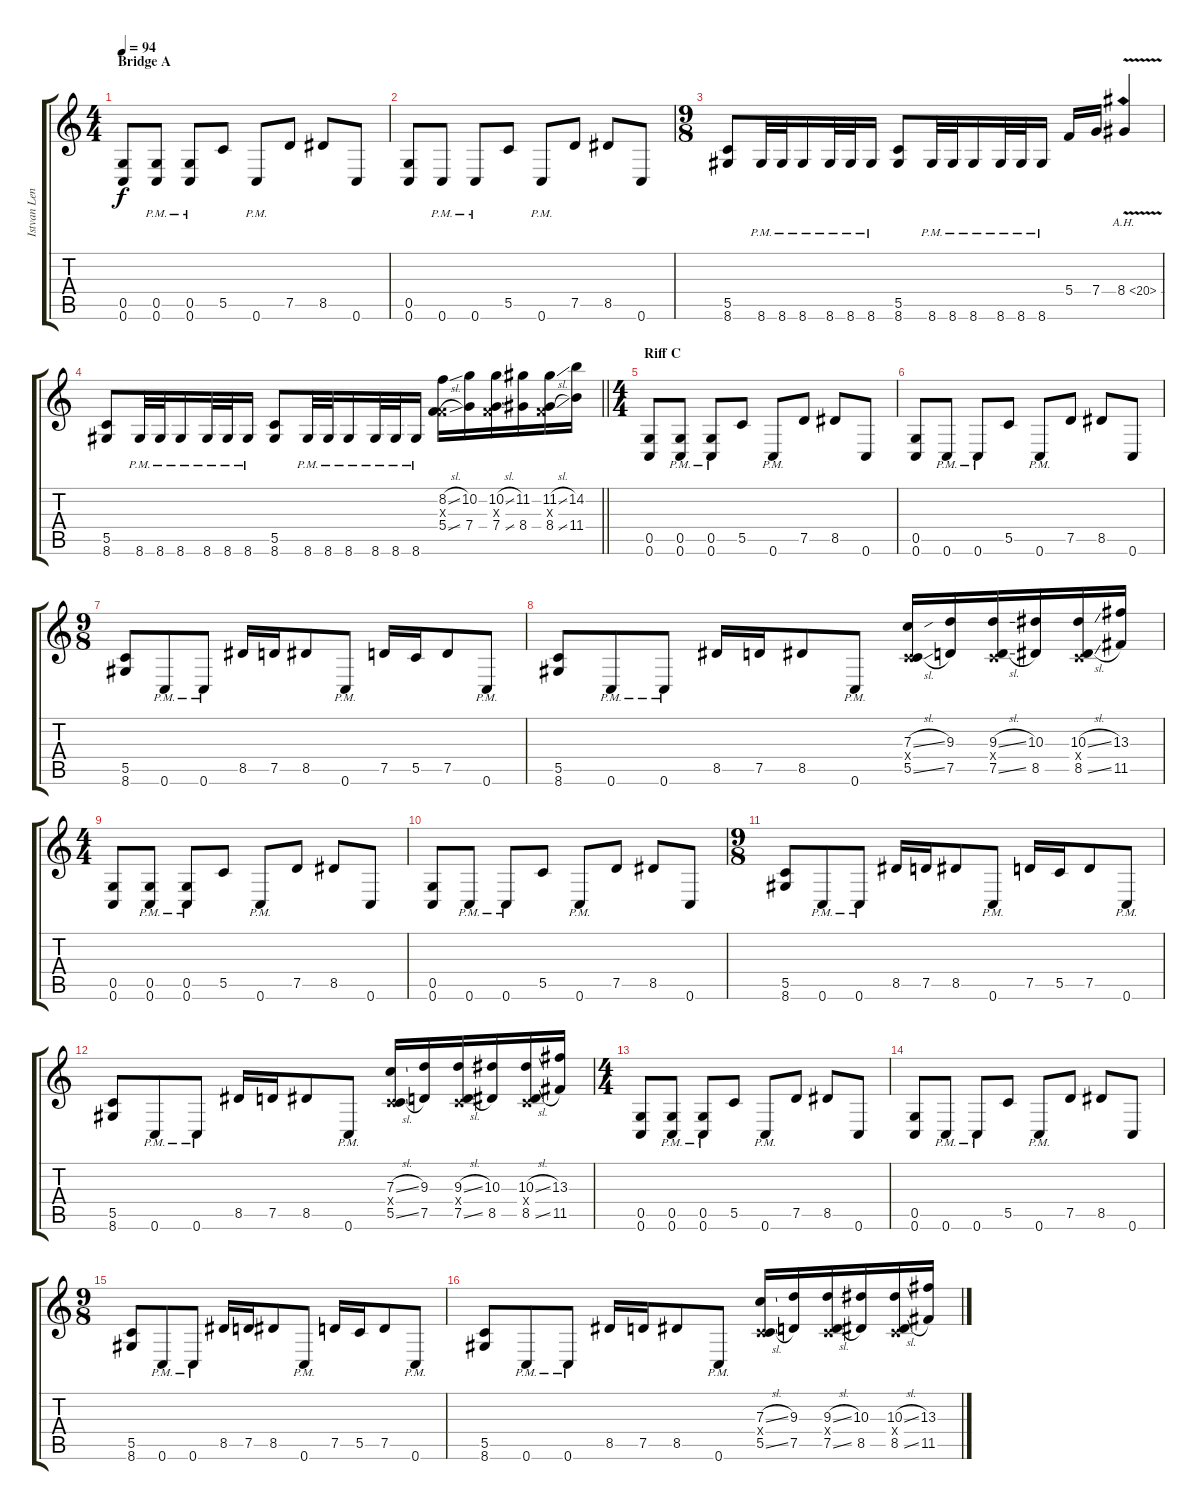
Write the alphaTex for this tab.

\track ("Istvan Lendvay (Rythm)" "Istvan Len") {instrument distortionguitar}
\staff {score tabs}
\tuning (D4 A3 F3 C3 G2 C2) {hide}
\ts (4 4)
\section ("" "Bridge A")
\tempo 94
\clef g2
\ks c
(0.5 0.6).8{dy f} (0.5{pm} 0.6{pm}).8 (0.5{pm} 0.6{pm}).8 5.5.8 0.6{pm}.8 7.5.8 8.5.8 0.6.8 |
(0.5 0.6).8 0.6{pm}.8 0.6{pm}.8 5.5.8 0.6{pm}.8 7.5.8 8.5.8 0.6.8 |
\ts (9 8)
(5.5 8.6).8 8.6{pm}.32 8.6{pm}.32 8.6{pm}.16 8.6{pm}.32 8.6{pm}.32 8.6{pm}.16 (5.5 8.6).8 8.6{pm}.32 8.6{pm}.32 8.6{pm}.16 8.6{pm}.32 8.6{pm}.32 8.6{pm}.16 5.4.16 7.4.16 8.4{ah 12 v}.4 |
\barLineRight lightlight
(5.5 8.6).8 8.6{pm}.32 8.6{pm}.32 8.6{pm}.16 8.6{pm}.32 8.6{pm}.32 8.6{pm}.16 (5.5 8.6).8 8.6{pm}.32 8.6{pm}.32 8.6{pm}.16 8.6{pm}.32 8.6{pm}.32 8.6{pm}.16 (8.2{sl} 0.3{x} 5.4{sl}).16 (10.2 7.4).16 (10.2{sl} 0.3{x} 7.4{sl}).16 (11.2 8.4).16 (11.2{sl} 0.3{x} 8.4{sl}).16 (14.2 11.4).16 |
\ts (4 4)
\section ("" "Riff C")
(0.5 0.6).8 (0.5{pm} 0.6{pm}).8 (0.5{pm} 0.6{pm}).8 5.5.8 0.6{pm}.8 7.5.8 8.5.8 0.6.8 |
(0.5 0.6).8 0.6{pm}.8 0.6{pm}.8 5.5.8 0.6{pm}.8 7.5.8 8.5.8 0.6.8 |
\ts (9 8)
(5.5 8.6).8 0.6{pm}.8 0.6{pm}.8 8.5.16 7.5.16 8.5.8 0.6{pm}.8 7.5.16 5.5.16 7.5.8 0.6{pm}.8 |
(5.5 8.6).8 0.6{pm}.8 0.6{pm}.8 8.5.16 7.5.16 8.5.8 0.6{pm}.8 (7.3{sl} 0.4{x} 5.5{sl}).16 (9.3 7.5).16 (9.3{sl} 0.4{x} 7.5{sl}).16 (10.3 8.5).16 (10.3{sl} 0.4{x} 8.5{sl}).16 (13.3 11.5).16 |
\ts (4 4)
(0.5 0.6).8 (0.5{pm} 0.6{pm}).8 (0.5{pm} 0.6{pm}).8 5.5.8 0.6{pm}.8 7.5.8 8.5.8 0.6.8 |
(0.5 0.6).8 0.6{pm}.8 0.6{pm}.8 5.5.8 0.6{pm}.8 7.5.8 8.5.8 0.6.8 |
\ts (9 8)
(5.5 8.6).8 0.6{pm}.8 0.6{pm}.8 8.5.16 7.5.16 8.5.8 0.6{pm}.8 7.5.16 5.5.16 7.5.8 0.6{pm}.8 |
(5.5 8.6).8 0.6{pm}.8 0.6{pm}.8 8.5.16 7.5.16 8.5.8 0.6{pm}.8 (7.3{sl} 0.4{x} 5.5{sl}).16 (9.3 7.5).16 (9.3{sl} 0.4{x} 7.5{sl}).16 (10.3 8.5).16 (10.3{sl} 0.4{x} 8.5{sl}).16 (13.3 11.5).16 |
\ts (4 4)
(0.5 0.6).8 (0.5{pm} 0.6{pm}).8 (0.5{pm} 0.6{pm}).8 5.5.8 0.6{pm}.8 7.5.8 8.5.8 0.6.8 |
(0.5 0.6).8 0.6{pm}.8 0.6{pm}.8 5.5.8 0.6{pm}.8 7.5.8 8.5.8 0.6.8 |
\ts (9 8)
(5.5 8.6).8 0.6{pm}.8 0.6{pm}.8 8.5.16 7.5.16 8.5.8 0.6{pm}.8 7.5.16 5.5.16 7.5.8 0.6{pm}.8 |
(5.5 8.6).8 0.6{pm}.8 0.6{pm}.8 8.5.16 7.5.16 8.5.8 0.6{pm}.8 (7.3{sl} 0.4{x} 5.5{sl}).16 (9.3 7.5).16 (9.3{sl} 0.4{x} 7.5{sl}).16 (10.3 8.5).16 (10.3{sl} 0.4{x} 8.5{sl}).16 (13.3 11.5).16
